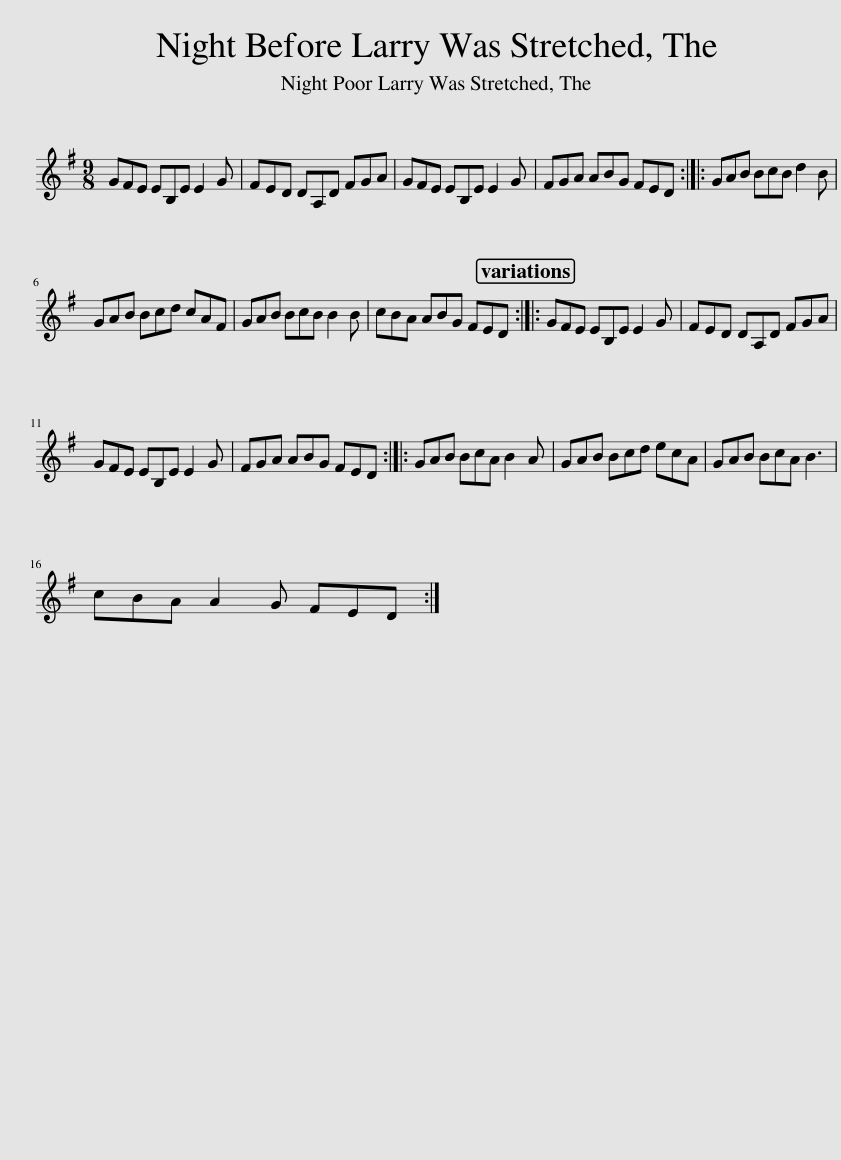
X:1
L:1/8
M:9/8
I:linebreak $
K:Emin
V:1 treble
V:1
 GFE EB,E E2 G | FED DA,D FGA | GFE EB,E E2 G | FGA ABG FED :: GAB BcB d2 B |$ %5
 GAB Bcd cAF | GAB BcB B2 B | cBA ABG FED :: GFE EB,E E2 G | FED DA,D FGA |$ %10
 GFE EB,E E2 G | FGA ABG FED :: GAB BcA B2 A | GAB Bcd ecA | GAB BcA B3 |$ %15
 cBA A2 G FED :| %16
